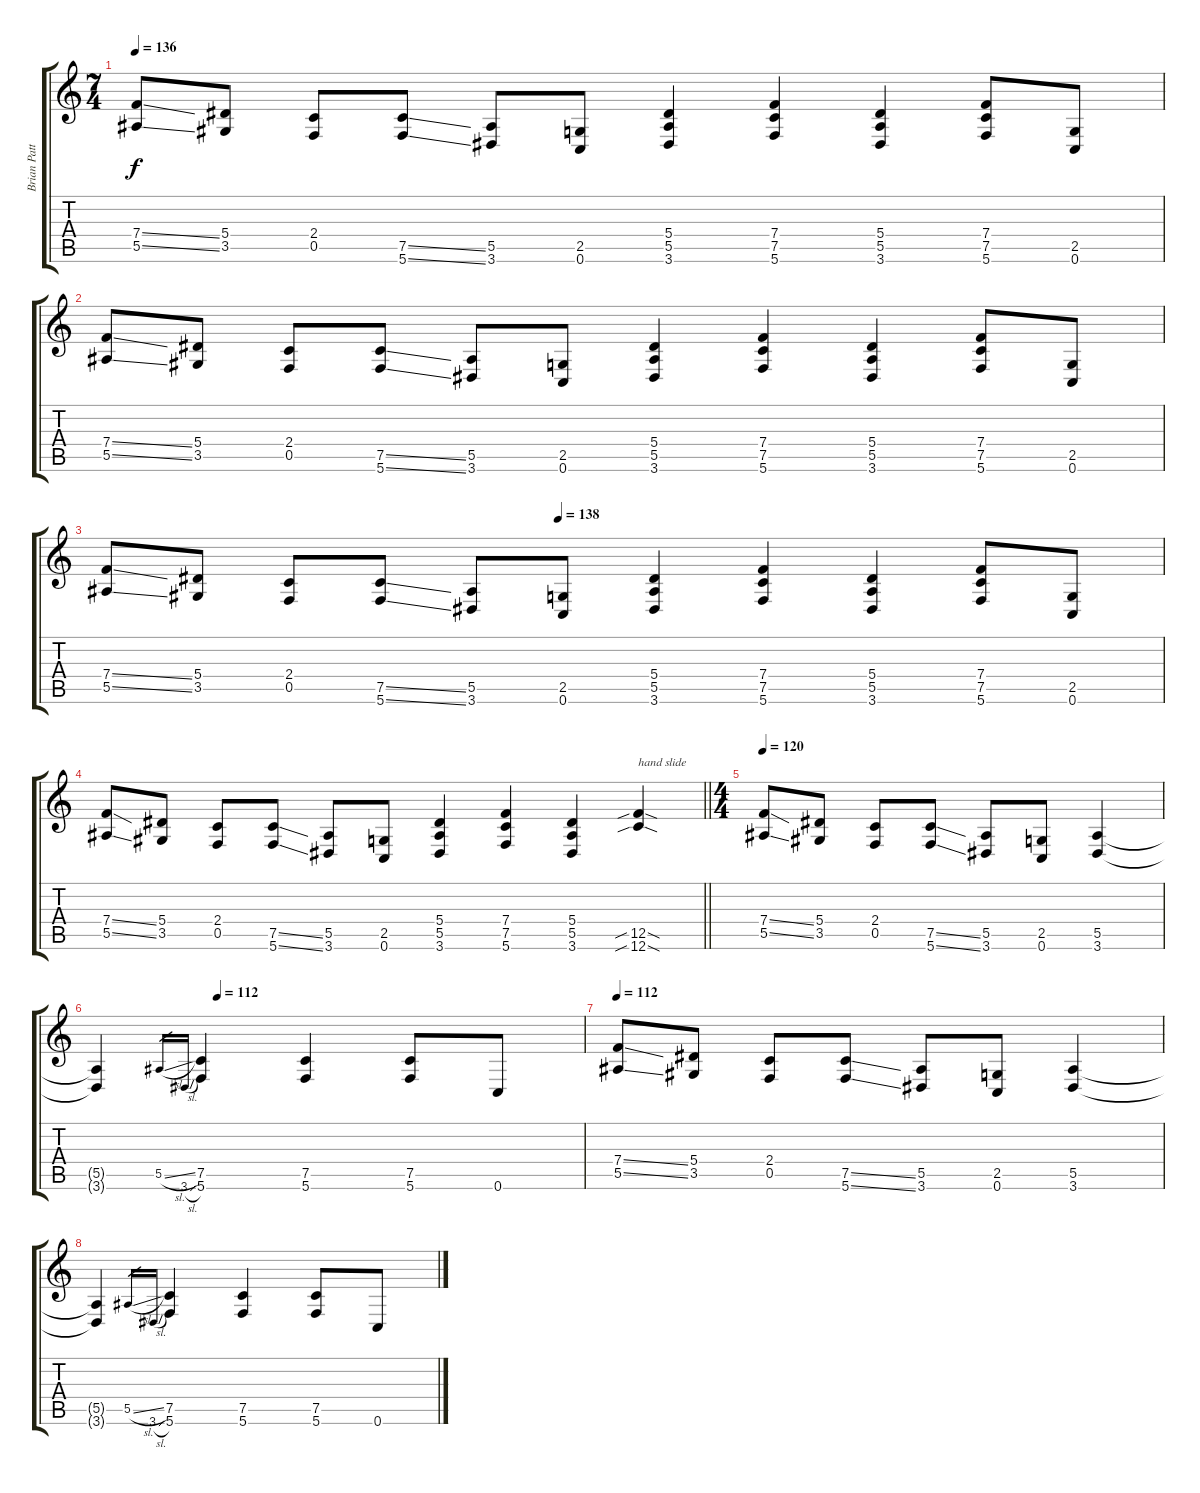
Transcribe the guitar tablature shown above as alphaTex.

\track ("Brian Patton" "Brian Patt") {instrument distortionguitar}
\staff {score tabs}
\tuning (C4 G3 Eb3 Bb2 F2 C2) {hide}
\ts (7 4)
\section ("" "")
\tempo 136
\clef g2
\ks c
(7.4{ss} 5.5{ss}).8{dy f} (5.4 3.5).8 (2.4 0.5).8 (7.5{ss} 5.6{ss}).8 (5.5 3.6).8 (2.5 0.6).8 (5.4 5.5 3.6).4 (7.4 7.5 5.6).4 (5.4 5.5 3.6).4 (7.4 7.5 5.6).8 (2.5 0.6).8 |
(7.4{ss} 5.5{ss}).8 (5.4 3.5).8 (2.4 0.5).8 (7.5{ss} 5.6{ss}).8 (5.5 3.6).8 (2.5 0.6).8 (5.4 5.5 3.6).4 (7.4 7.5 5.6).4 (5.4 5.5 3.6).4 (7.4 7.5 5.6).8 (2.5 0.6).8 |
\tempo (138 0.42857142857142855)
(7.4{ss} 5.5{ss}).8 (5.4 3.5).8 (2.4 0.5).8 (7.5{ss} 5.6{ss}).8 (5.5 3.6).8 (2.5 0.6).8 (5.4 5.5 3.6).4 (7.4 7.5 5.6).4 (5.4 5.5 3.6).4 (7.4 7.5 5.6).8 (2.5 0.6).8 |
\barLineRight lightlight
(7.4{ss} 5.5{ss}).8 (5.4 3.5).8 (2.4 0.5).8 (7.5{ss} 5.6{ss}).8 (5.5 3.6).8 (2.5 0.6).8 (5.4 5.5 3.6).4 (7.4 7.5 5.6).4 (5.4 5.5 3.6).4 (12.5{sib sod} 12.6{sib sod}).4{txt "hand slide"} |
\ts (4 4)
\section ("" "")
\tempo 120
(7.4{ss} 5.5{ss}).8 (5.4 3.5).8 (2.4 0.5).8 (7.5{ss} 5.6{ss}).8 (5.5 3.6).8 (2.5 0.6).8 (5.5 3.6).4 |
\tempo (112 0.25)
(5.5{t} 3.6{t}).4 5.5{sl}.16{gr} 3.6{sl}.16{gr} (7.5 5.6).4 (7.5 5.6).4 (7.5 5.6).8 0.6.8 |
\tempo 112
(7.4{ss} 5.5{ss}).8 (5.4 3.5).8 (2.4 0.5).8 (7.5{ss} 5.6{ss}).8 (5.5 3.6).8 (2.5 0.6).8 (5.5 3.6).4 |
(5.5{t} 3.6{t}).4 5.5{sl}.16{gr} 3.6{sl}.16{gr} (7.5 5.6).4 (7.5 5.6).4 (7.5 5.6).8 0.6.8
